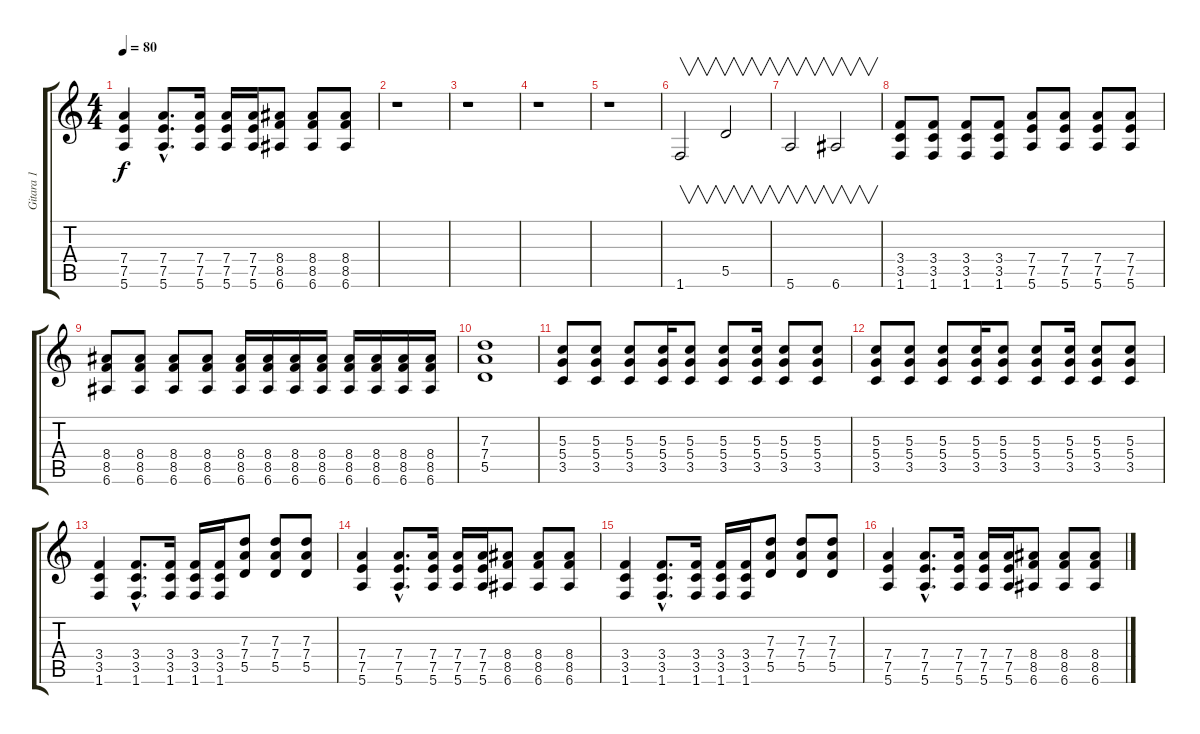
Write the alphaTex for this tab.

\track ("Gitara 1" "Gitara 1") {instrument electricguitarclean}
\staff {score tabs}
\tuning (E4 B3 G3 D3 A2 E2) {hide}
\ts (4 4)
\tempo 80
\clef g2
\ks c
(7.4 7.5 5.6).4{dy f} (7.4{hac} 7.5{hac} 5.6{hac}).8{d} (7.4 7.5 5.6).16 (7.4 7.5 5.6).16 (7.4 7.5 5.6).16 (8.4 8.5 6.6).8 (8.4 8.5 6.6).8 (8.4 8.5 6.6).8 |
r.1 |
r.1 |
r.1 |
r.1 |
1.6.2{v} 5.5.2{v} |
5.6.2{v} 6.6.2{v} |
(3.4 3.5 1.6).8 (3.4 3.5 1.6).8 (3.4 3.5 1.6).8 (3.4 3.5 1.6).8 (7.4 7.5 5.6).8 (7.4 7.5 5.6).8 (7.4 7.5 5.6).8 (7.4 7.5 5.6).8 |
(8.4 8.5 6.6).8 (8.4 8.5 6.6).8 (8.4 8.5 6.6).8 (8.4 8.5 6.6).8 (8.4 8.5 6.6).16 (8.4 8.5 6.6).16 (8.4 8.5 6.6).16 (8.4 8.5 6.6).16 (8.4 8.5 6.6).16 (8.4 8.5 6.6).16 (8.4 8.5 6.6).16 (8.4 8.5 6.6).16 |
(7.3 7.4 5.5).1 |
(5.3 5.4 3.5).8 (5.3 5.4 3.5).8 (5.3 5.4 3.5).8 (5.3 5.4 3.5).16 (5.3 5.4 3.5).8 (5.3 5.4 3.5).8 (5.3 5.4 3.5).16 (5.3 5.4 3.5).8 (5.3 5.4 3.5).8 |
(5.3 5.4 3.5).8 (5.3 5.4 3.5).8 (5.3 5.4 3.5).8 (5.3 5.4 3.5).16 (5.3 5.4 3.5).8 (5.3 5.4 3.5).8 (5.3 5.4 3.5).16 (5.3 5.4 3.5).8 (5.3 5.4 3.5).8 |
(3.4 3.5 1.6).4 (3.4{hac} 3.5{hac} 1.6{hac}).8{d} (3.4 3.5 1.6).16 (3.4 3.5 1.6).16 (3.4 3.5 1.6).16 (7.3 7.4 5.5).8 (7.3 7.4 5.5).8 (7.3 7.4 5.5).8 |
(7.4 7.5 5.6).4 (7.4{hac} 7.5{hac} 5.6{hac}).8{d} (7.4 7.5 5.6).16 (7.4 7.5 5.6).16 (7.4 7.5 5.6).16 (8.4 8.5 6.6).8 (8.4 8.5 6.6).8 (8.4 8.5 6.6).8 |
(3.4 3.5 1.6).4 (3.4{hac} 3.5{hac} 1.6{hac}).8{d} (3.4 3.5 1.6).16 (3.4 3.5 1.6).16 (3.4 3.5 1.6).16 (7.3 7.4 5.5).8 (7.3 7.4 5.5).8 (7.3 7.4 5.5).8 |
(7.4 7.5 5.6).4 (7.4{hac} 7.5{hac} 5.6{hac}).8{d} (7.4 7.5 5.6).16 (7.4 7.5 5.6).16 (7.4 7.5 5.6).16 (8.4 8.5 6.6).8 (8.4 8.5 6.6).8 (8.4 8.5 6.6).8
